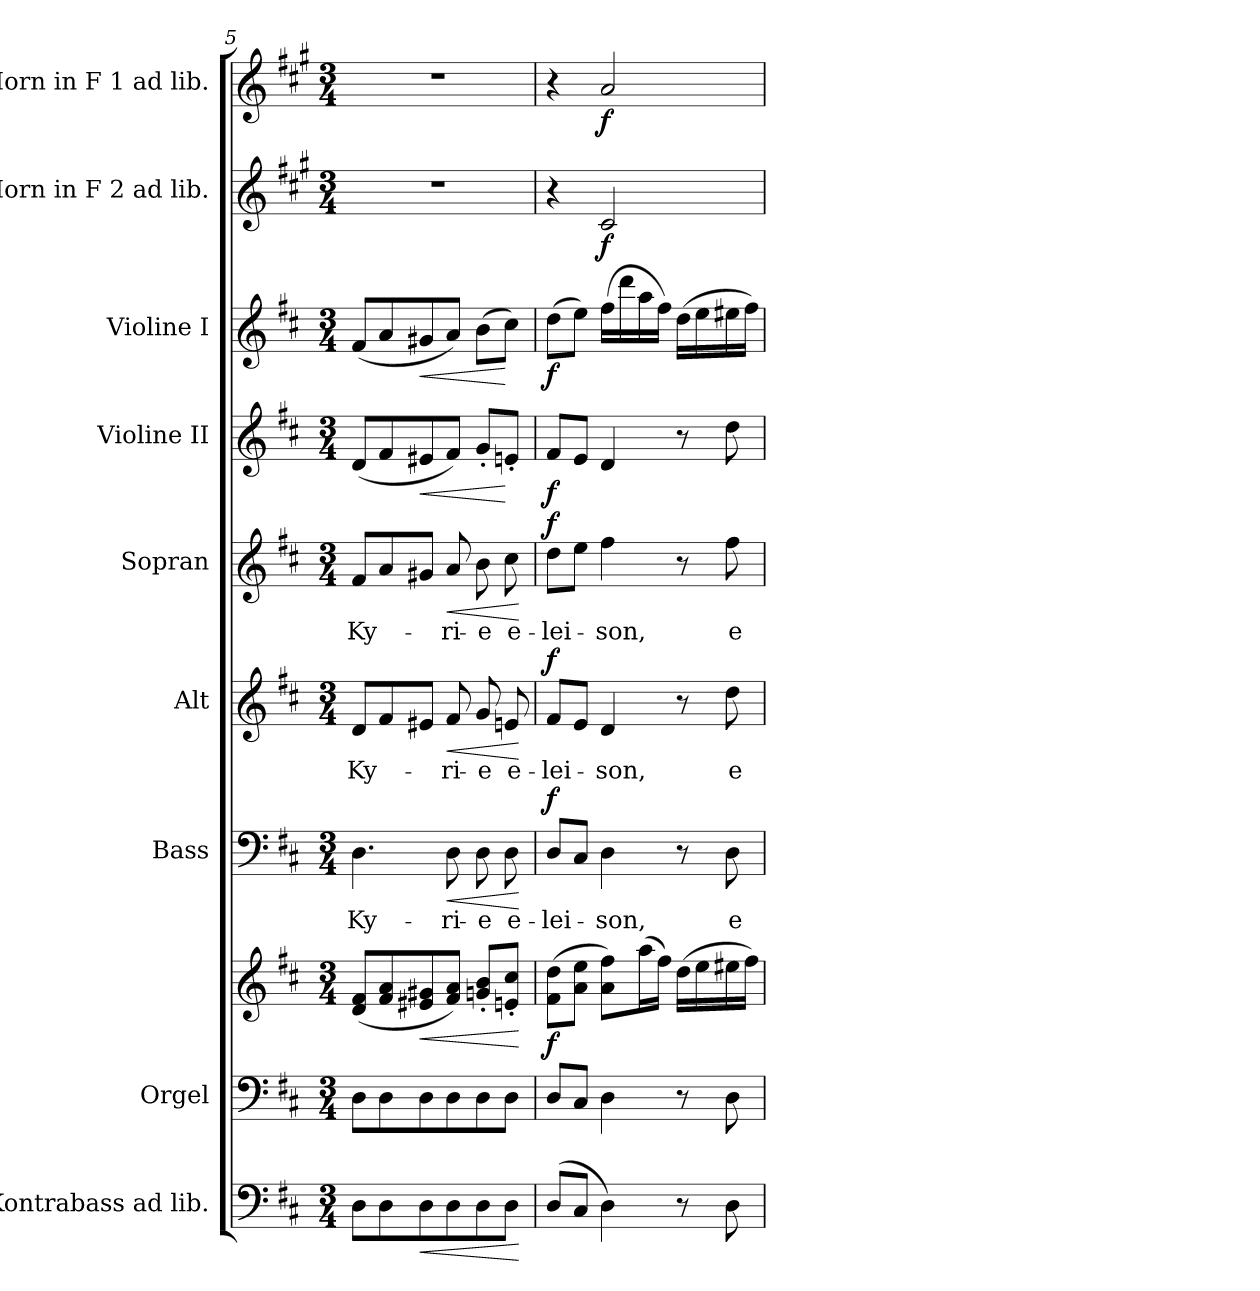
**kern	**dynam	**kern	**kern	**dynam	**kern	**text	**dynam	**kern	**text	**dynam	**kern	**text	**dynam	**kern	**dynam	**kern	**dynam	**kern	**dynam	**kern	**dynam
*part9	*part9	*part8	*part8	*part8	*part7	*part7	*part7	*part6	*part6	*part6	*part5	*part5	*part5	*part4	*part4	*part3	*part3	*part2	*part2	*part1	*part1
*staff10	*staff10	*staff9	*staff8	*staff8/9	*staff7	*staff7	*staff7	*staff6	*staff6	*staff6	*staff5	*staff5	*staff5	*staff4	*staff4	*staff3	*staff3	*staff2	*staff2	*staff1	*staff1
*I"Kontrabass ad lib.	*	*I"Orgel	*	*	*I"Bass	*	*	*I"Alt	*	*	*I"Sopran	*	*	*I"Violine II	*	*I"Violine I	*	*I"Horn in F 2 ad lib.	*	*I"Horn in F 1 ad lib.	*
*I'Kb.	*	*I'Org.	*	*	*I'B.	*	*	*I'A.	*	*	*I'S.	*	*	*I'Vl. II	*	*I'Vl. I	*	*	*	*	*
!!LO:PB:g=z
*clefF4	*	*clefF4	*clefG2	*	*clefF4	*	*	*clefG2	*	*	*clefG2	*	*	*clefG2	*	*clefG2	*	*clefG2	*	*clefG2	*
*ITrd7c12	*	*	*	*	*	*	*	*	*	*	*	*	*	*	*	*	*	*ITrd4c7	*	*ITrd4c7	*
*k[f#c#]	*	*k[f#c#]	*k[f#c#]	*	*k[f#c#]	*	*	*k[f#c#]	*	*	*k[f#c#]	*	*	*k[f#c#]	*	*k[f#c#]	*	*k[f#c#]	*	*k[f#c#]	*
*D:	*	*D:	*D:	*	*D:	*	*	*D:	*	*	*D:	*	*	*D:	*	*D:	*	*D:	*	*D:	*
*M3/4	*	*M3/4	*M3/4	*	*M3/4	*	*	*M3/4	*	*	*M3/4	*	*	*M3/4	*	*M3/4	*	*M3/4	*	*M3/4	*
=5	=5	=5	=5	=5	=5	=5	=5	=5	=5	=5	=5	=5	=5	=5	=5	=5	=5	=5	=5	=5	=5
!	!	!	!	!	!	!LO:LY:b	!	!	!LO:LY:b	!	!	!LO:LY:b	!	!	!	!	!	!	!	!	!
8DD\L	.	8D\L	(<8d/ 8f#/L	.	4.D\	Ky-	.	8d/L	Ky-	.	8f#/L	Ky-	.	(<8d/L	.	(<8f#/L	.	2.r	.	2.r	.
8DD\	.	8D\	8f#/ 8a/	.	.	.	.	8f#/	.	.	8a/	.	.	8f#/	.	8a/	.	.	.	.	.
!	!LO:HP:b	!	!	!LO:HP:b	!	!	!	!	!	!	!	!	!	!	!LO:HP:b	!	!LO:HP:b	!	!	!	!
8DD\	<	8D\	8e#X/ 8g#X/	<	.	.	.	8e#X/J	.	.	8g#X/J	.	.	8e#X/	<	8g#X/	<	.	.	.	.
!	!	!	!	!	!	!LO:LY:b	!LO:HP:b	!	!LO:LY:b	!LO:HP:b	!	!LO:LY:b	!LO:HP:b	!	!	!	!	!	!	!	!
8DD\	.	8D\	8f#/ 8a/J)	.	8D\	-ri-	<	8f#/	-ri-	<	8a/	-ri-	<	8f#/J)	.	8a/J)	.	.	.	.	.
!	!	!	!	!	!	!LO:LY:b	!	!	!LO:LY:b	!	!	!LO:LY:b	!	!	!	!	!	!	!	!	!
8DD\	.	8D\	8gn/'< 8b/'<L	.	8D\	-e	.	8g/	-e	.	8b\	-e	.	8g'</L	.	(>8b\L	.	.	.	.	.
!	!	!	!	!	!	!LO:LY:b	!	!	!LO:LY:b	!	!	!LO:LY:b	!	!	!	!	!	!	!	!	!
8DD\J	.	8D\J	8en/'< 8cc#/'<J	.	8D\	e-	.	8en/	e-	.	8cc#\	e-	.	8en'</J	[	8cc#\J)	[	.	.	.	.
.	[	.	.	[	.	.	[	.	.	[	.	.	[	.	.	.	.	.	.	.	.
=6	=6	=6	=6	=6	=6	=6	=6	=6	=6	=6	=6	=6	=6	=6	=6	=6	=6	=6	=6	=6	=6
!	!	!	!	!LO:DY:b	!	!LO:LY:b	!LO:DY:a	!	!LO:LY:b	!LO:DY:a	!	!LO:LY:b	!LO:DY:a	!	!LO:DY:b	!	!LO:DY:b	!	!	!	!
(>8DD/L	.	8D/L	(>8f#\ 8dd\L	f	8D/L	-lei-	f	8f#/L	-lei-	f	8dd\L	-lei-	f	8f#/L	f	(>8dd\L	f	4r	.	4r	.
8CC#/J	.	8C#/J	8a\ 8ee\J	.	8C#/J	.	.	8e/J	.	.	8ee\J	.	.	8e/J	.	8ee\J)	.	.	.	.	.
!	!	!	!	!	!	!LO:LY:b	!	!	!LO:LY:b	!	!	!LO:LY:b	!	!	!	!	!	!	!LO:DY:b	!	!LO:DY:b
4DD\)	.	4D\	8a\ 8ff#\L)	.	4D\	-son,	.	4d/	-son,	.	4ff#\	-son,	.	4d/	.	(>16ff#\LL	.	2F#/	f	2d/	f
.	.	.	.	.	.	.	.	.	.	.	.	.	.	.	.	16ddd\	.	.	.	.	.
.	.	.	(>16aa\L	.	.	.	.	.	.	.	.	.	.	.	.	16aa\	.	.	.	.	.
.	.	.	16ff#\JJ)	.	.	.	.	.	.	.	.	.	.	.	.	16ff#\JJ)	.	.	.	.	.
8r	.	8r	(>16dd\LL	.	8r	.	.	8r	.	.	8r	.	.	8r	.	(>16dd\LL	.	.	.	.	.
.	.	.	16ee\	.	.	.	.	.	.	.	.	.	.	.	.	16ee\	.	.	.	.	.
!	!	!	!	!	!	!LO:LY:b	!	!	!LO:LY:b	!	!	!LO:LY:b	!	!	!	!	!	!	!	!	!
8DD\	.	8D\	16ee#X\	.	8D\	e-	.	8dd\	e-	.	8ff#\	e-	.	8dd\	.	16ee#X\	.	.	.	.	.
.	.	.	16ff#\JJ)	.	.	.	.	.	.	.	.	.	.	.	.	16ff#\JJ)	.	.	.	.	.
=	=	=	=	=	=	=	=	=	=	=	=	=	=	=	=	=	=	=	=	=	=
*-	*-	*-	*-	*-	*-	*-	*-	*-	*-	*-	*-	*-	*-	*-	*-	*-	*-	*-	*-	*-	*-
